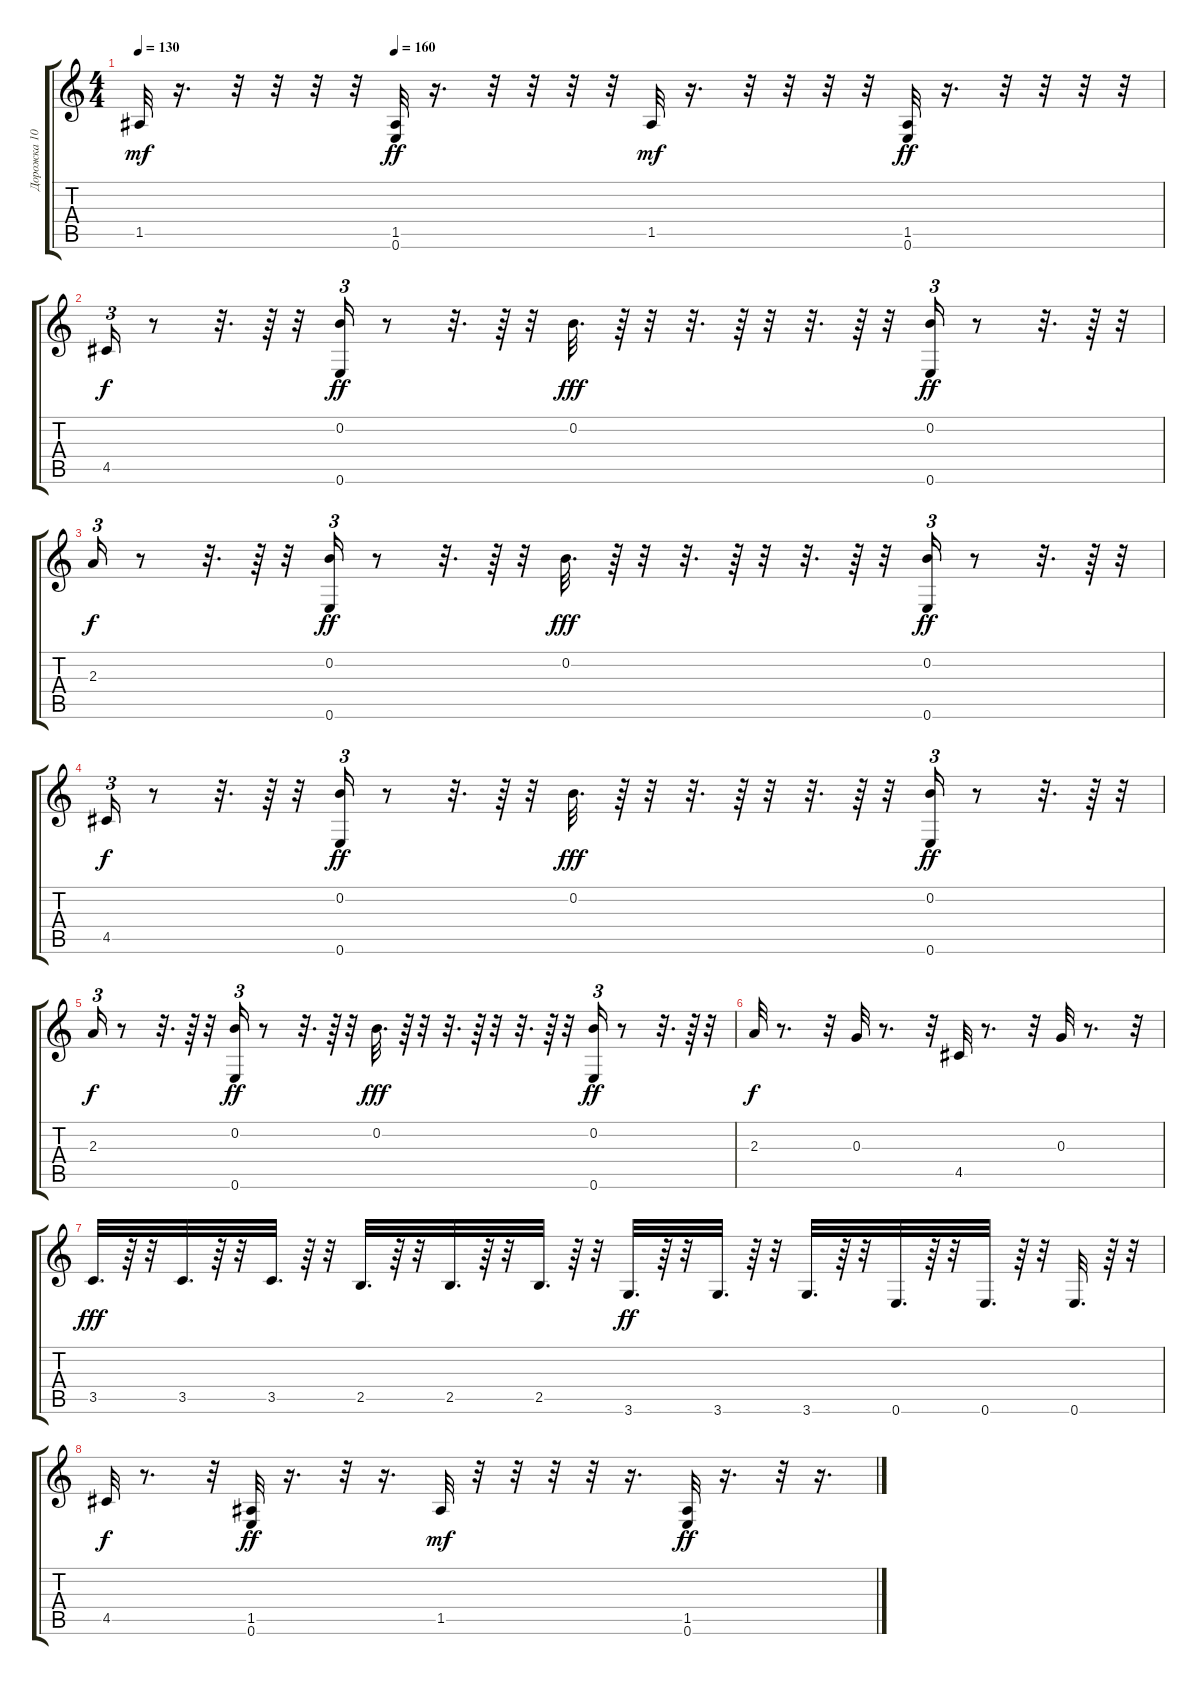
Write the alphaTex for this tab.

\track ("Дорожка 10" "Дорожка 10") {instrument acousticguitarnylon}
\staff {score tabs}
\tuning (E4 B3 G3 D3 A2 E2) {hide}
\ts (4 4)
\tempo 130
\tempo (160 0.25)
\clef g2
\ks c
1.5.32{dy mf} r.16{d} r.32 r.32 r.32 r.32 (1.5 0.6).32{dy ff} r.16{d} r.32 r.32 r.32 r.32 1.5.32{dy mf} r.16{d} r.32 r.32 r.32 r.32 (1.5 0.6).32{dy ff} r.16{d} r.32 r.32 r.32 r.32 |
4.5.16{tu (3 2) dy f} r.8 r.32{d} r.64 r.32 (0.2 0.6).16{tu (3 2) dy ff} r.8 r.32{d} r.64 r.32 0.2.32{d dy fff} r.64 r.32 r.32{d} r.64 r.32 r.32{d} r.64 r.32 (0.2 0.6).16{tu (3 2) dy ff} r.8 r.32{d} r.64 r.32 |
2.3.16{tu (3 2) dy f} r.8 r.32{d} r.64 r.32 (0.2 0.6).16{tu (3 2) dy ff} r.8 r.32{d} r.64 r.32 0.2.32{d dy fff} r.64 r.32 r.32{d} r.64 r.32 r.32{d} r.64 r.32 (0.2 0.6).16{tu (3 2) dy ff} r.8 r.32{d} r.64 r.32 |
4.5.16{tu (3 2) dy f} r.8 r.32{d} r.64 r.32 (0.2 0.6).16{tu (3 2) dy ff} r.8 r.32{d} r.64 r.32 0.2.32{d dy fff} r.64 r.32 r.32{d} r.64 r.32 r.32{d} r.64 r.32 (0.2 0.6).16{tu (3 2) dy ff} r.8 r.32{d} r.64 r.32 |
2.3.16{tu (3 2) dy f} r.8 r.32{d} r.64 r.32 (0.2 0.6).16{tu (3 2) dy ff} r.8 r.32{d} r.64 r.32 0.2.32{d dy fff} r.64 r.32 r.32{d} r.64 r.32 r.32{d} r.64 r.32 (0.2 0.6).16{tu (3 2) dy ff} r.8 r.32{d} r.64 r.32 |
2.3.32{dy f} r.8{d} r.32 0.3.32 r.8{d} r.32 4.5.32 r.8{d} r.32 0.3.32 r.8{d} r.32 |
3.5.32{d dy fff} r.64 r.32 3.5.32{d} r.64 r.32 3.5.32{d} r.64 r.32 2.5.32{d} r.64 r.32 2.5.32{d} r.64 r.32 2.5.32{d} r.64 r.32 3.6.32{d dy ff} r.64 r.32 3.6.32{d} r.64 r.32 3.6.32{d} r.64 r.32 0.6.32{d} r.64 r.32 0.6.32{d} r.64 r.32 0.6.32{d} r.64 r.32 |
4.5.32{dy f} r.8{d} r.32 (1.5 0.6).32{dy ff} r.16{d} r.32 r.16{d} 1.5.32{dy mf} r.32 r.32 r.32 r.32 r.16{d} (1.5 0.6).32{dy ff} r.16{d} r.32 r.16{d}
